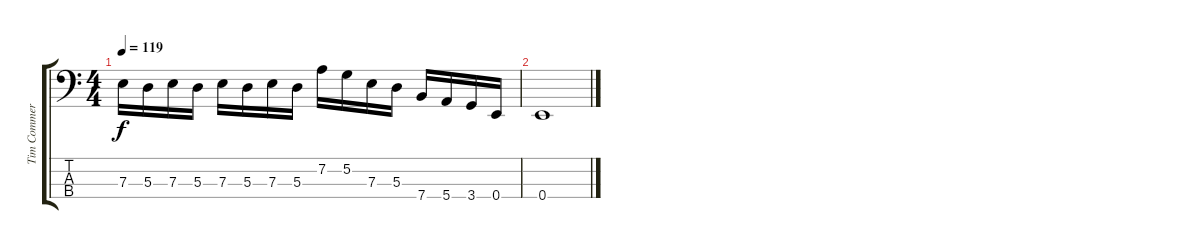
\track ("Tim Commerford" "Tim Commer") {instrument electricbassfinger}
\staff {score tabs}
\tuning (G2 D2 A1 E1) {hide}
\ts (4 4)
\tempo 119
\clef f4
\ks c
7.3.16{dy f} 5.3.16 7.3.16 5.3.16 7.3.16 5.3.16 7.3.16 5.3.16 7.2.16 5.2.16 7.3.16 5.3.16 7.4.16 5.4.16 3.4.16 0.4.16 |
0.4.1
